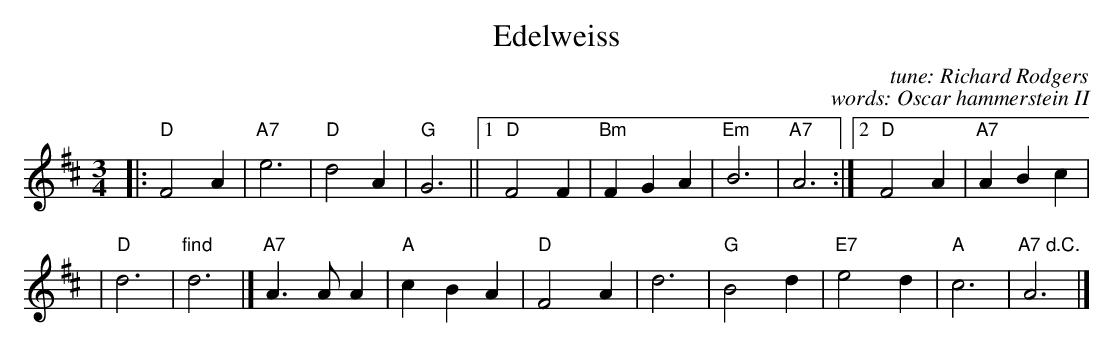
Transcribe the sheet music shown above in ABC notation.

X:1
T: Edelweiss
C: tune: Richard Rodgers
C: words: Oscar hammerstein II
M: 3/4
L: 1/4
K: D
|: "D"F2A  | "A7"e3  | "D"d2A | "G"G3 \
||1"D"F2F  | "Bm"FGA | "Em"B3  | "A7"A3 \
:|2"D"F2A  | "A7"ABc |
|  "D"d3   | "find"d3 \
|] "A7"A>AA |  "A"cBA | "D"F2A | d3 \
|  "G"B2d  | "E7"e2d |  "A"c3  | "A7 d.C."A3 |]
